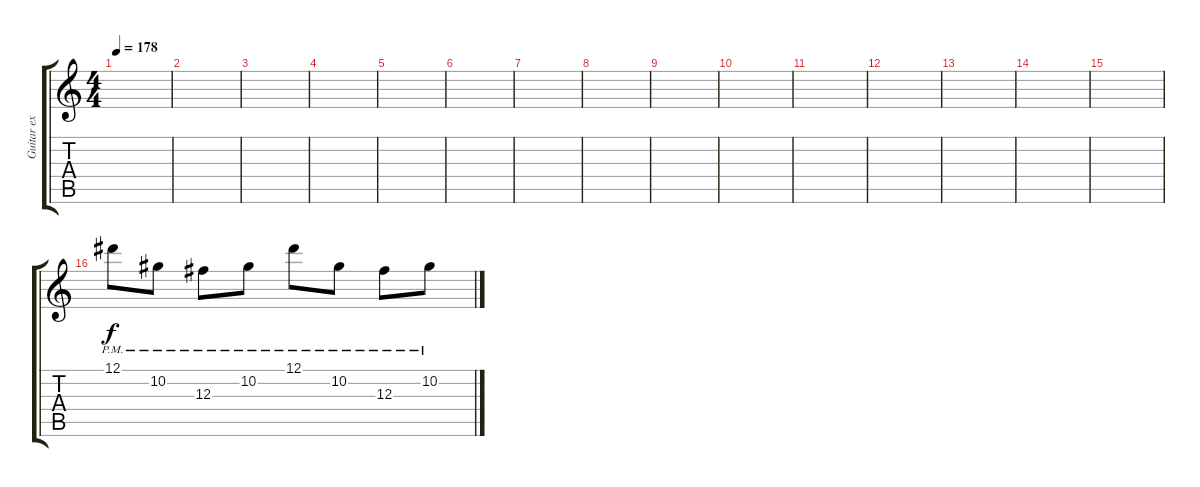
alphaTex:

\track ("Guitar ex" "Guitar ex") {instrument electricguitarclean}
\staff {score tabs}
\tuning (Eb4 Bb3 Gb3 Db3 Ab2 Eb2) {hide}
\ts (4 4)
\tempo 178
\clef g2
\ks c
|
|
|
|
|
|
|
|
|
|
|
|
|
|
|
\section ("" "")
12.1{pm}.8{instrument distortionguitar} 10.2{pm}.8 12.3{pm}.8 10.2{pm}.8 12.1{pm}.8 10.2{pm}.8 12.3{pm}.8 10.2{pm}.8
